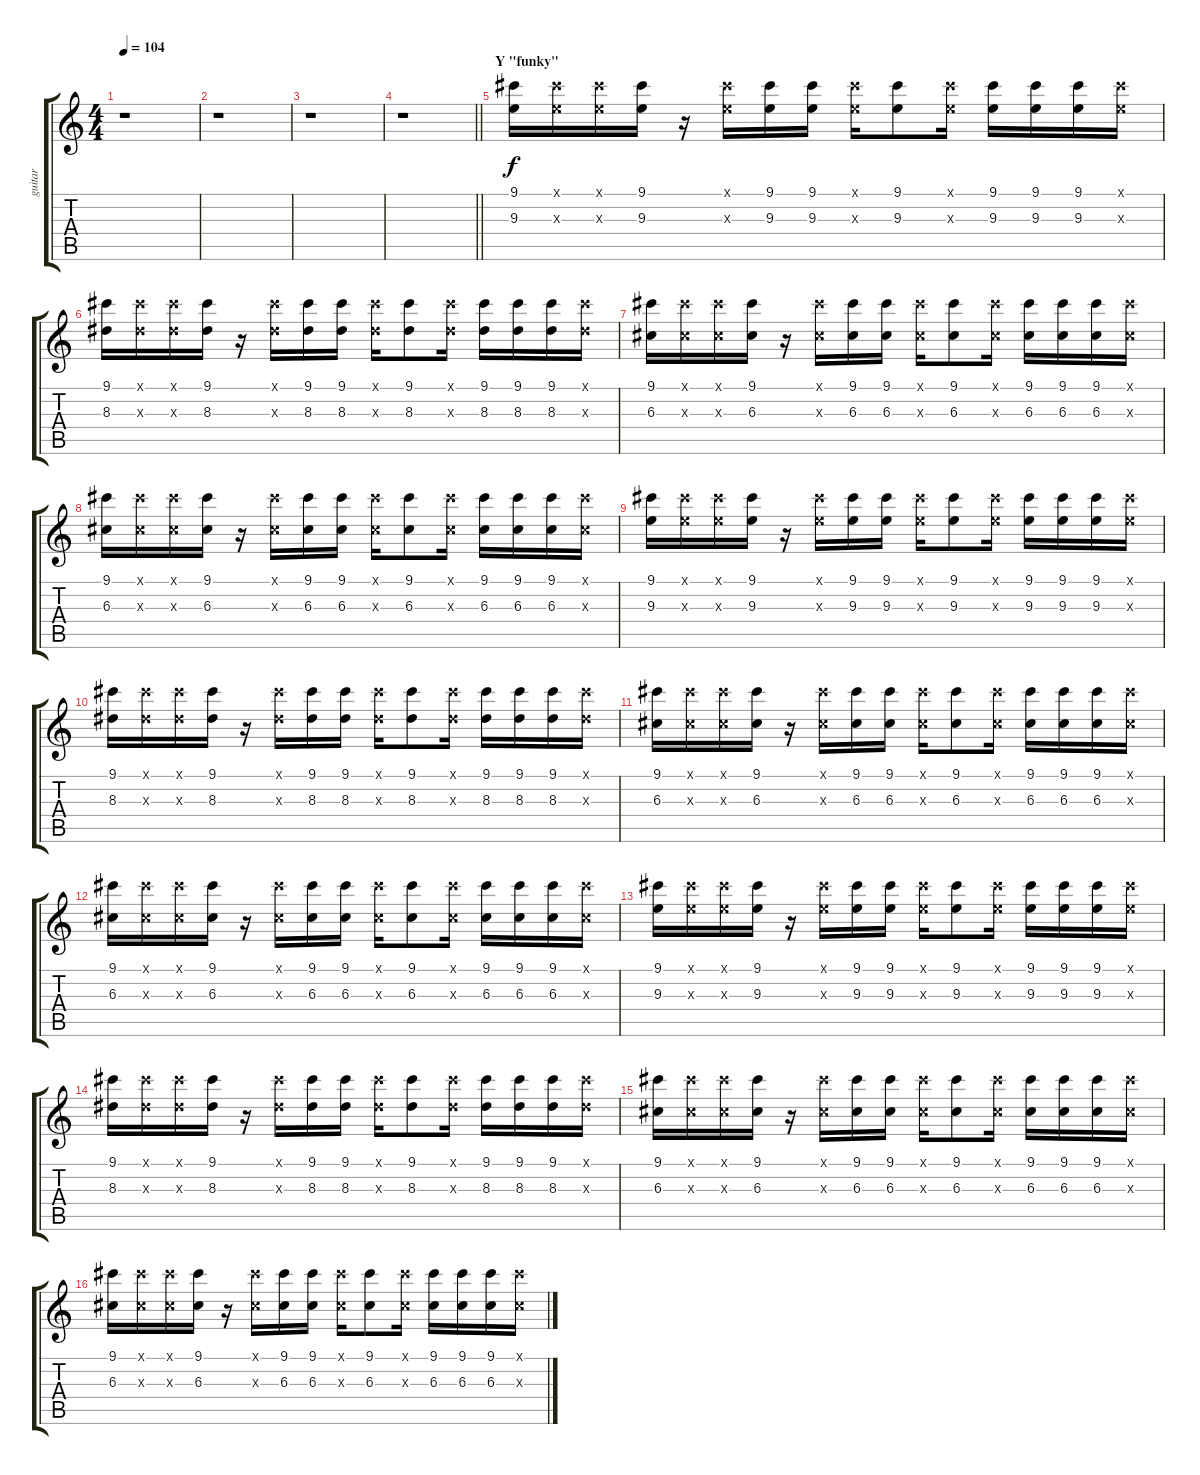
\track ("guitar" "guitar") {instrument electricguitarclean}
\staff {score tabs}
\tuning (E4 B3 G3 D3 A2 E2) {hide}
\ts (4 4)
\tempo 104
\clef g2
\ks c
r.1{dy f} |
r.1 |
r.1 |
\barLineRight lightlight
r.1 |
\section ("" "Y \"funky\"")
(9.1 9.3).16 (9.1{x} 9.3{x}).16 (9.1{x} 9.3{x}).16 (9.1 9.3).16 r.16 (9.1{x} 9.3{x}).16 (9.1 9.3).16 (9.1 9.3).16 (9.1{x} 9.3{x}).16 (9.1 9.3).8 (9.1{x} 9.3{x}).16 (9.1 9.3).16 (9.1 9.3).16 (9.1 9.3).16 (9.1{x} 9.3{x}).16 |
(9.1 8.3).16 (9.1{x} 8.3{x}).16 (9.1{x} 8.3{x}).16 (9.1 8.3).16 r.16 (9.1{x} 8.3{x}).16 (9.1 8.3).16 (9.1 8.3).16 (9.1{x} 8.3{x}).16 (9.1 8.3).8 (9.1{x} 8.3{x}).16 (9.1 8.3).16 (9.1 8.3).16 (9.1 8.3).16 (9.1{x} 8.3{x}).16 |
(9.1 6.3).16 (9.1{x} 6.3{x}).16 (9.1{x} 6.3{x}).16 (9.1 6.3).16 r.16 (9.1{x} 6.3{x}).16 (9.1 6.3).16 (9.1 6.3).16 (9.1{x} 6.3{x}).16 (9.1 6.3).8 (9.1{x} 6.3{x}).16 (9.1 6.3).16 (9.1 6.3).16 (9.1 6.3).16 (9.1{x} 6.3{x}).16 |
(9.1 6.3).16 (9.1{x} 6.3{x}).16 (9.1{x} 6.3{x}).16 (9.1 6.3).16 r.16 (9.1{x} 6.3{x}).16 (9.1 6.3).16 (9.1 6.3).16 (9.1{x} 6.3{x}).16 (9.1 6.3).8 (9.1{x} 6.3{x}).16 (9.1 6.3).16 (9.1 6.3).16 (9.1 6.3).16 (9.1{x} 6.3{x}).16 |
(9.1 9.3).16 (9.1{x} 9.3{x}).16 (9.1{x} 9.3{x}).16 (9.1 9.3).16 r.16 (9.1{x} 9.3{x}).16 (9.1 9.3).16 (9.1 9.3).16 (9.1{x} 9.3{x}).16 (9.1 9.3).8 (9.1{x} 9.3{x}).16 (9.1 9.3).16 (9.1 9.3).16 (9.1 9.3).16 (9.1{x} 9.3{x}).16 |
(9.1 8.3).16 (9.1{x} 8.3{x}).16 (9.1{x} 8.3{x}).16 (9.1 8.3).16 r.16 (9.1{x} 8.3{x}).16 (9.1 8.3).16 (9.1 8.3).16 (9.1{x} 8.3{x}).16 (9.1 8.3).8 (9.1{x} 8.3{x}).16 (9.1 8.3).16 (9.1 8.3).16 (9.1 8.3).16 (9.1{x} 8.3{x}).16 |
(9.1 6.3).16 (9.1{x} 6.3{x}).16 (9.1{x} 6.3{x}).16 (9.1 6.3).16 r.16 (9.1{x} 6.3{x}).16 (9.1 6.3).16 (9.1 6.3).16 (9.1{x} 6.3{x}).16 (9.1 6.3).8 (9.1{x} 6.3{x}).16 (9.1 6.3).16 (9.1 6.3).16 (9.1 6.3).16 (9.1{x} 6.3{x}).16 |
(9.1 6.3).16 (9.1{x} 6.3{x}).16 (9.1{x} 6.3{x}).16 (9.1 6.3).16 r.16 (9.1{x} 6.3{x}).16 (9.1 6.3).16 (9.1 6.3).16 (9.1{x} 6.3{x}).16 (9.1 6.3).8 (9.1{x} 6.3{x}).16 (9.1 6.3).16 (9.1 6.3).16 (9.1 6.3).16 (9.1{x} 6.3{x}).16 |
(9.1 9.3).16 (9.1{x} 9.3{x}).16 (9.1{x} 9.3{x}).16 (9.1 9.3).16 r.16 (9.1{x} 9.3{x}).16 (9.1 9.3).16 (9.1 9.3).16 (9.1{x} 9.3{x}).16 (9.1 9.3).8 (9.1{x} 9.3{x}).16 (9.1 9.3).16 (9.1 9.3).16 (9.1 9.3).16 (9.1{x} 9.3{x}).16 |
(9.1 8.3).16 (9.1{x} 8.3{x}).16 (9.1{x} 8.3{x}).16 (9.1 8.3).16 r.16 (9.1{x} 8.3{x}).16 (9.1 8.3).16 (9.1 8.3).16 (9.1{x} 8.3{x}).16 (9.1 8.3).8 (9.1{x} 8.3{x}).16 (9.1 8.3).16 (9.1 8.3).16 (9.1 8.3).16 (9.1{x} 8.3{x}).16 |
(9.1 6.3).16 (9.1{x} 6.3{x}).16 (9.1{x} 6.3{x}).16 (9.1 6.3).16 r.16 (9.1{x} 6.3{x}).16 (9.1 6.3).16 (9.1 6.3).16 (9.1{x} 6.3{x}).16 (9.1 6.3).8 (9.1{x} 6.3{x}).16 (9.1 6.3).16 (9.1 6.3).16 (9.1 6.3).16 (9.1{x} 6.3{x}).16 |
(9.1 6.3).16 (9.1{x} 6.3{x}).16 (9.1{x} 6.3{x}).16 (9.1 6.3).16 r.16 (9.1{x} 6.3{x}).16 (9.1 6.3).16 (9.1 6.3).16 (9.1{x} 6.3{x}).16 (9.1 6.3).8 (9.1{x} 6.3{x}).16 (9.1 6.3).16 (9.1 6.3).16 (9.1 6.3).16 (9.1{x} 6.3{x}).16
